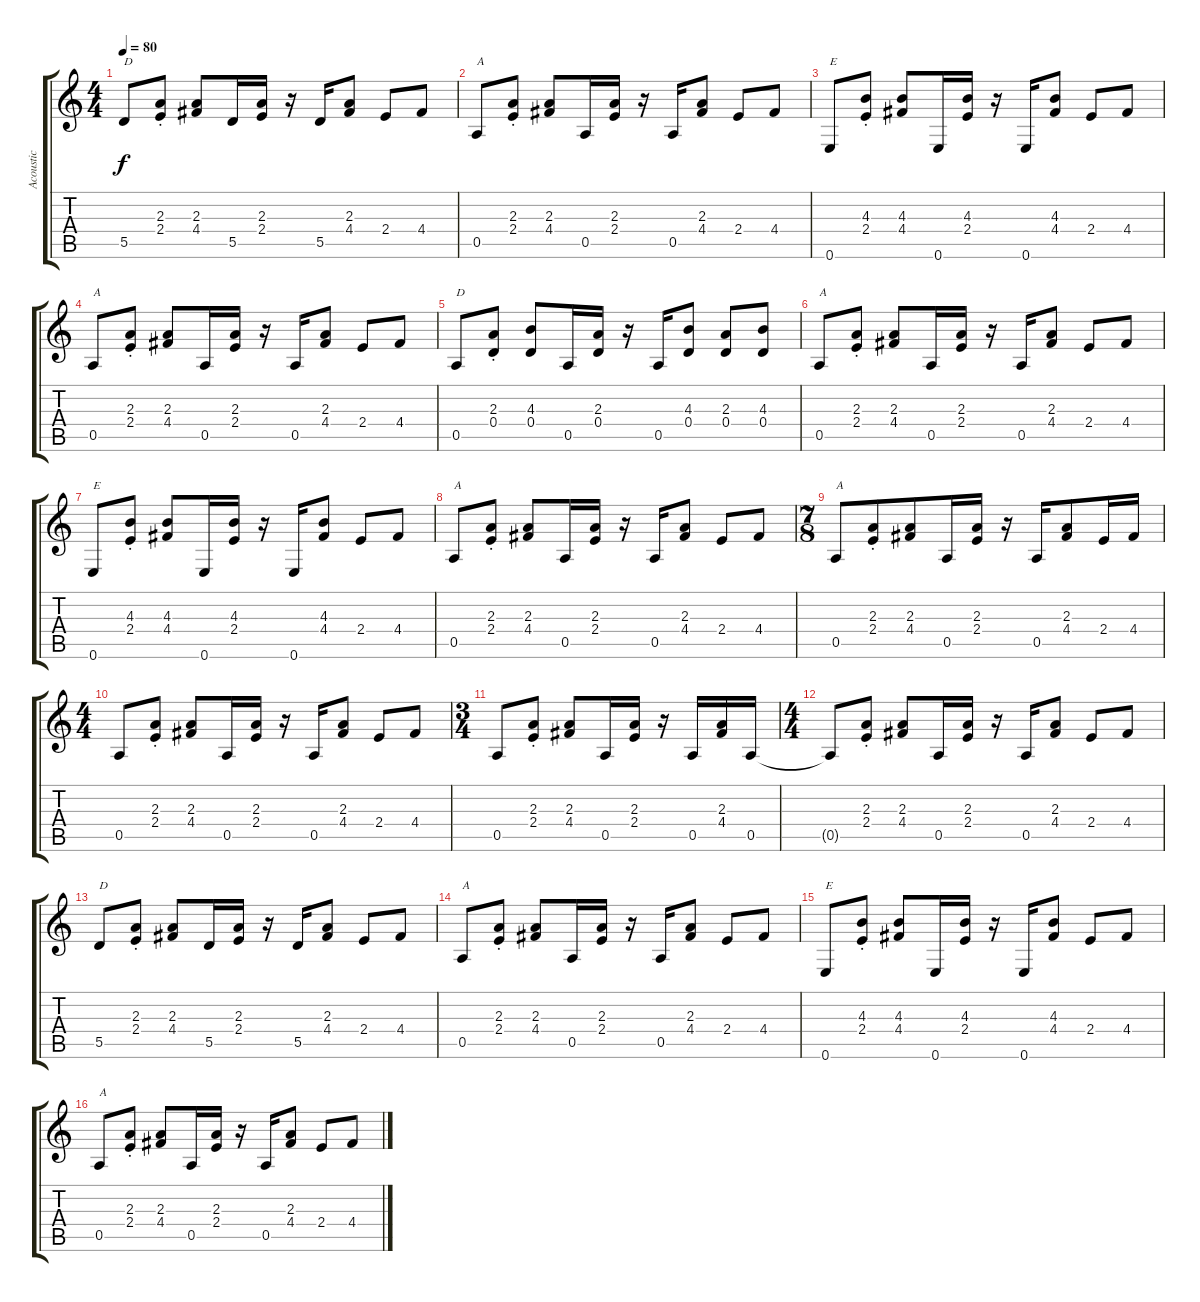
\track ("Acoustic" "Acoustic") {instrument acousticguitarsteel}
\staff {score tabs}
\tuning (E4 B3 G3 D3 A2 E2) {hide}
\ts (4 4)
\tempo 80
\clef g2
\ks c
5.5.8{txt "D" dy f} (2.3{st} 2.4{st}).8 (2.3 4.4).8 5.5.16 (2.3 2.4).16 r.16 5.5.16 (2.3 4.4).8 2.4.8 4.4.8 |
0.5.8{txt "A"} (2.3{st} 2.4{st}).8 (2.3 4.4).8 0.5.16 (2.3 2.4).16 r.16 0.5.16 (2.3 4.4).8 2.4.8 4.4.8 |
0.6.8{txt "E"} (4.3{st} 2.4{st}).8 (4.3 4.4).8 0.6.16 (4.3 2.4).16 r.16 0.6.16 (4.3 4.4).8 2.4.8 4.4.8 |
0.5.8{txt "A"} (2.3{st} 2.4{st}).8 (2.3 4.4).8 0.5.16 (2.3 2.4).16 r.16 0.5.16 (2.3 4.4).8 2.4.8 4.4.8 |
0.5.8{txt "D"} (2.3{st} 0.4{st}).8 (4.3 0.4).8 0.5.16 (2.3 0.4).16 r.16 0.5.16 (4.3 0.4).8 (2.3 0.4).8 (4.3 0.4).8 |
0.5.8{txt "A"} (2.3{st} 2.4{st}).8 (2.3 4.4).8 0.5.16 (2.3 2.4).16 r.16 0.5.16 (2.3 4.4).8 2.4.8 4.4.8 |
0.6.8{txt "E"} (4.3{st} 2.4{st}).8 (4.3 4.4).8 0.6.16 (4.3 2.4).16 r.16 0.6.16 (4.3 4.4).8 2.4.8 4.4.8 |
0.5.8{txt "A"} (2.3{st} 2.4{st}).8 (2.3 4.4).8 0.5.16 (2.3 2.4).16 r.16 0.5.16 (2.3 4.4).8 2.4.8 4.4.8 |
\ts (7 8)
0.5.8{txt "A"} (2.3{st} 2.4{st}).8 (2.3 4.4).8 0.5.16 (2.3 2.4).16 r.16 0.5.16 (2.3 4.4).8 2.4.16 4.4.16 |
\ts (4 4)
0.5.8 (2.3{st} 2.4{st}).8 (2.3 4.4).8 0.5.16 (2.3 2.4).16 r.16 0.5.16 (2.3 4.4).8 2.4.8 4.4.8 |
\ts (3 4)
0.5.8 (2.3{st} 2.4{st}).8 (2.3 4.4).8 0.5.16 (2.3 2.4).16 r.16 0.5.16 (2.3 4.4).16 0.5.16 |
\ts (4 4)
0.5{t}.8 (2.3{st} 2.4{st}).8 (2.3 4.4).8 0.5.16 (2.3 2.4).16 r.16 0.5.16 (2.3 4.4).8 2.4.8 4.4.8 |
5.5.8{txt "D"} (2.3{st} 2.4{st}).8 (2.3 4.4).8 5.5.16 (2.3 2.4).16 r.16 5.5.16 (2.3 4.4).8 2.4.8 4.4.8 |
0.5.8{txt "A"} (2.3{st} 2.4{st}).8 (2.3 4.4).8 0.5.16 (2.3 2.4).16 r.16 0.5.16 (2.3 4.4).8 2.4.8 4.4.8 |
0.6.8{txt "E"} (4.3{st} 2.4{st}).8 (4.3 4.4).8 0.6.16 (4.3 2.4).16 r.16 0.6.16 (4.3 4.4).8 2.4.8 4.4.8 |
0.5.8{txt "A"} (2.3{st} 2.4{st}).8 (2.3 4.4).8 0.5.16 (2.3 2.4).16 r.16 0.5.16 (2.3 4.4).8 2.4.8 4.4.8
